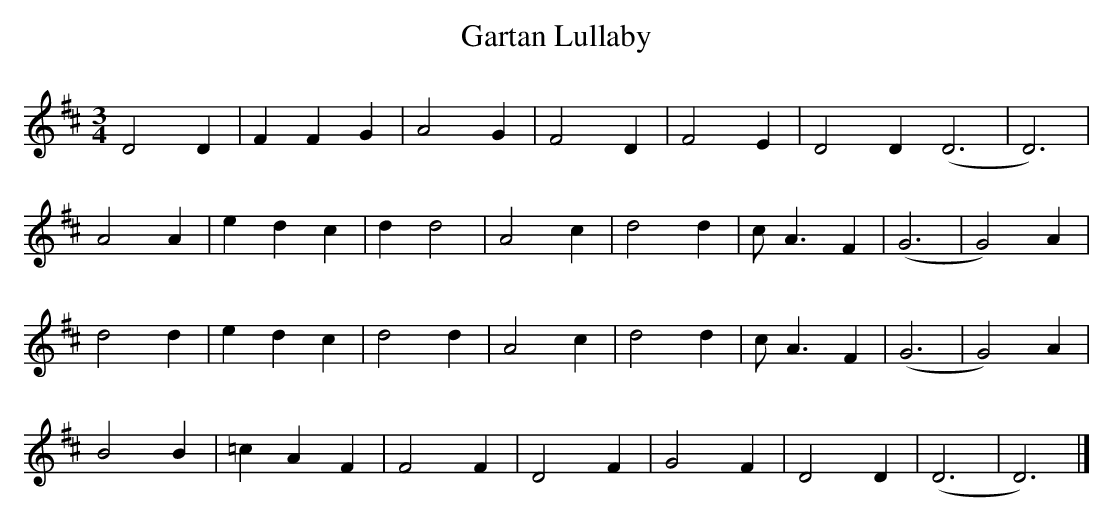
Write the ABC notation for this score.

X:1
U: ~ = !turn!
T:Gartan Lullaby
L:1/4
M:3/4
K:D
D2 D | F F G | A2 G | F2 D | F2 E | D2 D (D3 | D3) |
A2 A | e d c | d d2 | A2 c | d2 d | c<A F | (G3 | G2) A |
d2 d | e d c | d2 d | A2 c | d2 d | c<A F | (G3 | G2) A |
B2 B | =c A F | F2 F | D2 F | G2 F | D2 D | (D3 | D3) |]
